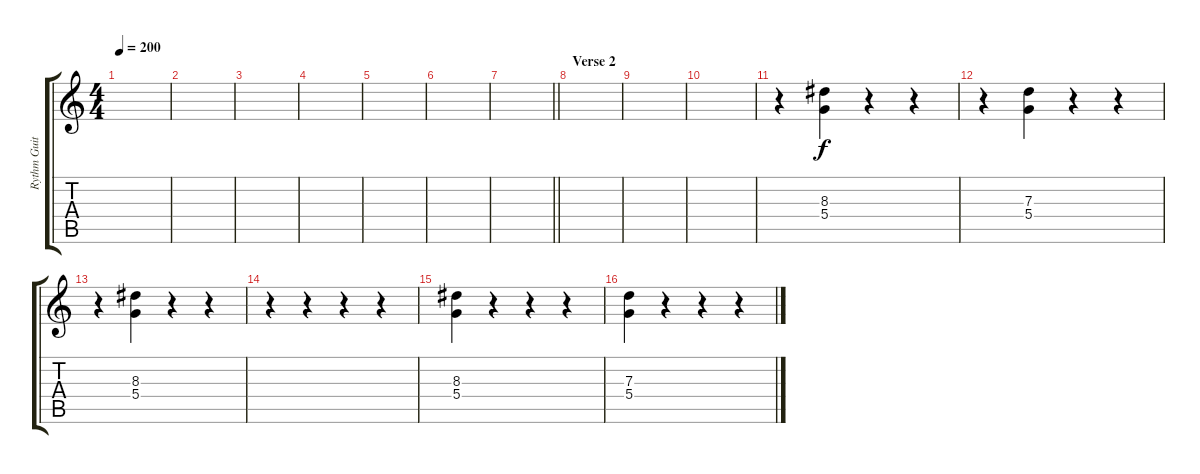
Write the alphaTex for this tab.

\track ("Rythm Guitar" "Rythm Guit") {instrument electricguitarclean}
\staff {score tabs}
\tuning (E4 B3 G3 D3 A2 E2) {hide}
\ts (4 4)
\tempo 200
\clef g2
\ks c
|
|
|
|
|
|
\barLineRight lightlight
|
\section ("" "Verse 2")
|
|
|
r.4 (8.3 5.4).4 r.4 r.4 |
r.4 (7.3 5.4).4 r.4 r.4 |
r.4 (8.3 5.4).4 r.4 r.4 |
r.4 r.4 r.4 r.4 |
(8.3 5.4).4 r.4 r.4 r.4 |
(7.3 5.4).4 r.4 r.4 r.4
